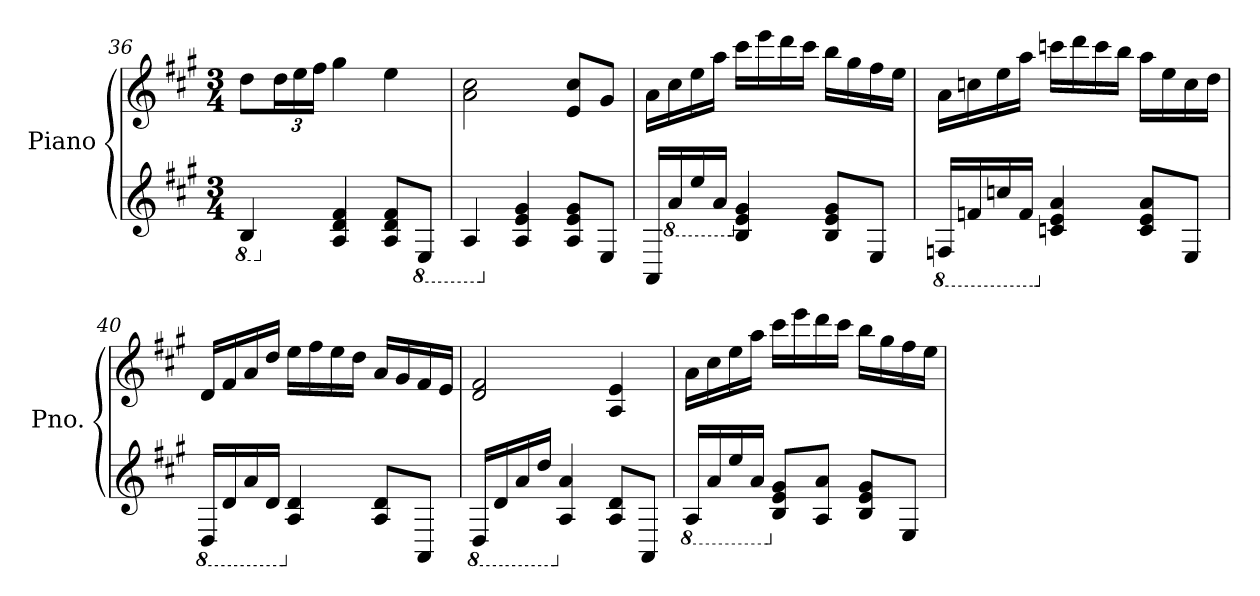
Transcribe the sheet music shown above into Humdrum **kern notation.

**kern	**kern
*part1	*part1
*staff2	*staff1
*I"Piano	*
*I'Pno.	*
*clefG2	*clefG2
*k[f#c#g#]	*k[f#c#g#]
*M3/4	*M3/4
*8ba	*
=36	=36
4BB/	8dd\L
*	*Xbrackettup
.	24dd\L
.	24ee\
.	24ff#\JJ
*X8ba	*
4A/ 4d/ 4f#/	4gg#\
8A/ 8d/ 8f#/L	4ee\
*8ba	*
8EE/J	.
=37	=37
4AA/	2a\ 2cc#\
*X8ba	*
4A/ 4e/ 4g#/	.
8A/ 8e/ 8g#/L	8e/ 8cc#/L
8E/J	8g#/J
!!LO:LB:g=z
=38	=38
16AA/LL	16a\LL
*8ba	*
16A/	16cc#\
16e/	16ee\
16A/JJ	16aa\JJ
*X8ba	*
4B/ 4e/ 4g#/	16ccc#\LL
.	16eee\
.	16ddd\
.	16ccc#\JJ
8B/ 8e/ 8g#/L	16bb\LL
.	16gg#\
8E/J	16ff#\
.	16ee\JJ
=39	=39
*8ba	*
16FFn/LL	16a\LL
16Fn/	16ccn\
16cn/	16ee\
16F/JJ	16aa\JJ
*X8ba	*
4cn/ 4e/ 4a/	16cccn\LL
.	16ddd\
.	16ccc\
.	16bb\JJ
8c/ 8e/ 8a/L	16aa\LL
.	16ee\
8E/J	16cc\
.	16dd\JJ
!!LO:LB:g=z
=40	=40
*8ba	*
16DD/LL	16d/LL
16D/	16f#/
16A/	16a/
16D/JJ	16dd/JJ
*X8ba	*
4A/ 4d/	16ee\LL
.	16ff#\
.	16ee\
.	16dd\JJ
8A/ 8d/L	16a/LL
.	16g#/
8AA/J	16f#/
.	16e/JJ
=41	=41
*8ba	*
16DD/LL	2d/ 2f#/
16D/	.
16A/	.
16d/JJ	.
*X8ba	*
4A/ 4a/	.
8A/ 8d/L	4A/ 4e/
8AA/J	.
!!LO:PB:g=z
=42	=42
*8ba	*
16AA/LL	16a\LL
16A/	16cc#\
16e/	16ee\
16A/JJ	16aa\JJ
*X8ba	*
8B/ 8e/ 8g#/L	16ccc#\LL
.	16eee\
8A/ 8a/J	16ddd\
.	16ccc#\JJ
8B/ 8e/ 8g#/L	16bb\LL
.	16gg#\
8E/J	16ff#\
.	16ee\JJ
=	=
*-	*-
